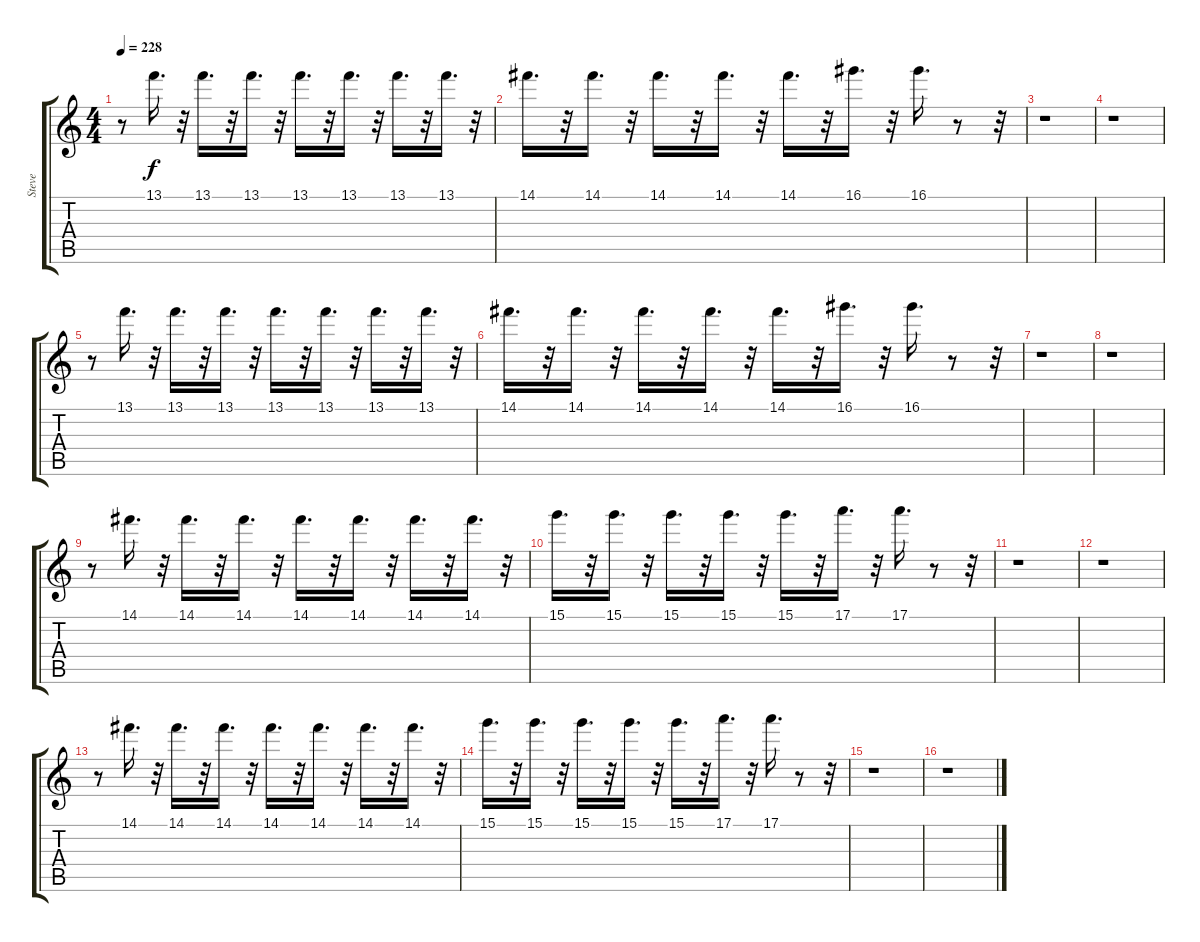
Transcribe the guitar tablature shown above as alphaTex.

\track ("Steve" "Steve") {instrument distortionguitar}
\staff {score tabs}
\tuning (E4 B3 G3 D3 A2 E2) {hide}
\ts (4 4)
\tempo 228
\clef g2
\ks c
r.8{dy f} 13.1.16{d} r.32 13.1.16{d} r.32 13.1.16{d} r.32 13.1.16{d} r.32 13.1.16{d} r.32 13.1.16{d} r.32 13.1.16{d} r.32 |
14.1.16{d} r.32 14.1.16{d} r.32 14.1.16{d} r.32 14.1.16{d} r.32 14.1.16{d} r.32 16.1.16{d} r.32 16.1.16{d} r.8 r.32 |
r.1 |
r.1 |
r.8 13.1.16{d} r.32 13.1.16{d} r.32 13.1.16{d} r.32 13.1.16{d} r.32 13.1.16{d} r.32 13.1.16{d} r.32 13.1.16{d} r.32 |
14.1.16{d} r.32 14.1.16{d} r.32 14.1.16{d} r.32 14.1.16{d} r.32 14.1.16{d} r.32 16.1.16{d} r.32 16.1.16{d} r.8 r.32 |
r.1 |
r.1 |
r.8 14.1.16{d volume 11} r.32 14.1.16{d} r.32 14.1.16{d} r.32 14.1.16{d} r.32 14.1.16{d} r.32 14.1.16{d} r.32 14.1.16{d} r.32 |
15.1.16{d} r.32 15.1.16{d} r.32 15.1.16{d} r.32 15.1.16{d} r.32 15.1.16{d} r.32 17.1.16{d} r.32 17.1.16{d} r.8 r.32 |
r.1 |
r.1 |
r.8 14.1.16{d} r.32 14.1.16{d} r.32 14.1.16{d} r.32 14.1.16{d} r.32 14.1.16{d} r.32 14.1.16{d} r.32 14.1.16{d} r.32 |
15.1.16{d} r.32 15.1.16{d} r.32 15.1.16{d} r.32 15.1.16{d} r.32 15.1.16{d} r.32 17.1.16{d} r.32 17.1.16{d} r.8 r.32 |
r.1 |
r.1
